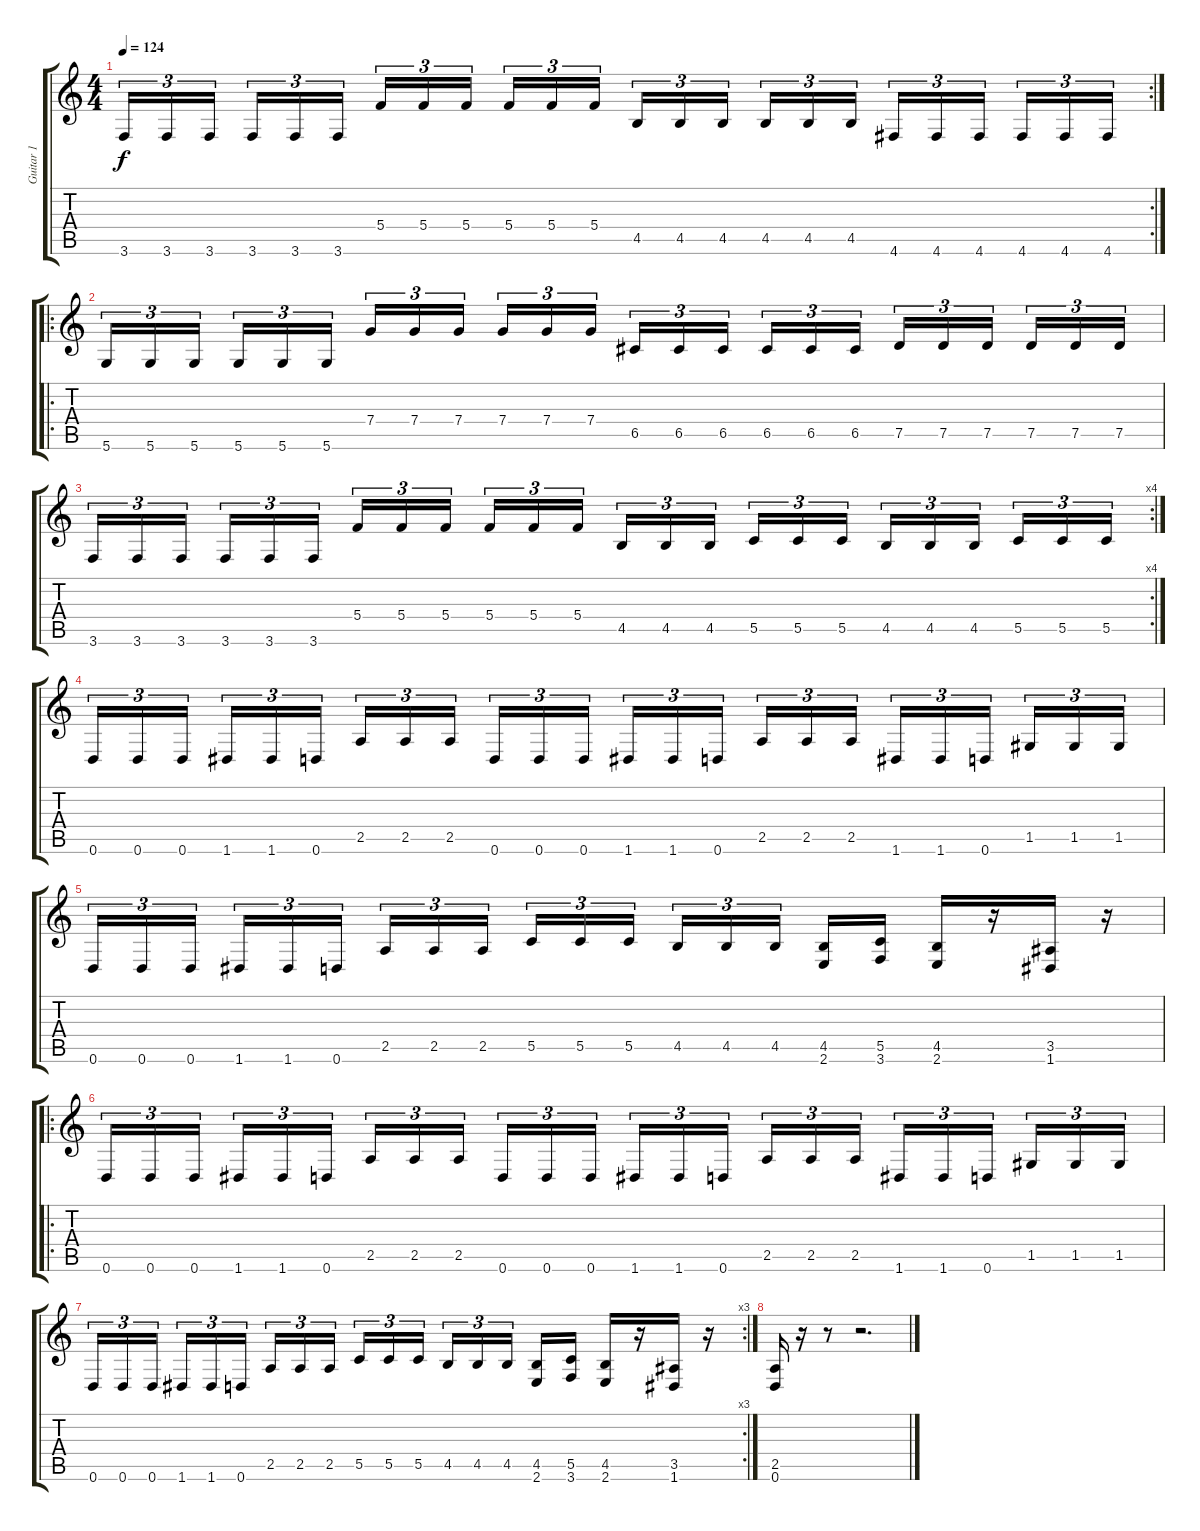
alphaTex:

\track ("Guitar 1" "Guitar 1") {instrument distortionguitar}
\staff {score tabs}
\tuning (D4 A3 F3 C3 G2 D2) {hide}
\rc 2
\ts (4 4)
\tempo 124
\clef g2
\ks c
3.6.16{tu (3 2) dy f} 3.6.16{tu (3 2)} 3.6.16{tu (3 2)} 3.6.16{tu (3 2)} 3.6.16{tu (3 2)} 3.6.16{tu (3 2)} 5.4.16{tu (3 2)} 5.4.16{tu (3 2)} 5.4.16{tu (3 2)} 5.4.16{tu (3 2)} 5.4.16{tu (3 2)} 5.4.16{tu (3 2)} 4.5.16{tu (3 2)} 4.5.16{tu (3 2)} 4.5.16{tu (3 2)} 4.5.16{tu (3 2)} 4.5.16{tu (3 2)} 4.5.16{tu (3 2)} 4.6.16{tu (3 2)} 4.6.16{tu (3 2)} 4.6.16{tu (3 2)} 4.6.16{tu (3 2)} 4.6.16{tu (3 2)} 4.6.16{tu (3 2)} |
\ro
5.6.16{tu (3 2)} 5.6.16{tu (3 2)} 5.6.16{tu (3 2)} 5.6.16{tu (3 2)} 5.6.16{tu (3 2)} 5.6.16{tu (3 2)} 7.4.16{tu (3 2)} 7.4.16{tu (3 2)} 7.4.16{tu (3 2)} 7.4.16{tu (3 2)} 7.4.16{tu (3 2)} 7.4.16{tu (3 2)} 6.5.16{tu (3 2)} 6.5.16{tu (3 2)} 6.5.16{tu (3 2)} 6.5.16{tu (3 2)} 6.5.16{tu (3 2)} 6.5.16{tu (3 2)} 7.5.16{tu (3 2)} 7.5.16{tu (3 2)} 7.5.16{tu (3 2)} 7.5.16{tu (3 2)} 7.5.16{tu (3 2)} 7.5.16{tu (3 2)} |
\rc 4
3.6.16{tu (3 2)} 3.6.16{tu (3 2)} 3.6.16{tu (3 2)} 3.6.16{tu (3 2)} 3.6.16{tu (3 2)} 3.6.16{tu (3 2)} 5.4.16{tu (3 2)} 5.4.16{tu (3 2)} 5.4.16{tu (3 2)} 5.4.16{tu (3 2)} 5.4.16{tu (3 2)} 5.4.16{tu (3 2)} 4.5.16{tu (3 2)} 4.5.16{tu (3 2)} 4.5.16{tu (3 2)} 5.5.16{tu (3 2)} 5.5.16{tu (3 2)} 5.5.16{tu (3 2)} 4.5.16{tu (3 2)} 4.5.16{tu (3 2)} 4.5.16{tu (3 2)} 5.5.16{tu (3 2)} 5.5.16{tu (3 2)} 5.5.16{tu (3 2)} |
0.6.16{tu (3 2)} 0.6.16{tu (3 2)} 0.6.16{tu (3 2)} 1.6.16{tu (3 2)} 1.6.16{tu (3 2)} 0.6.16{tu (3 2)} 2.5.16{tu (3 2)} 2.5.16{tu (3 2)} 2.5.16{tu (3 2)} 0.6.16{tu (3 2)} 0.6.16{tu (3 2)} 0.6.16{tu (3 2)} 1.6.16{tu (3 2)} 1.6.16{tu (3 2)} 0.6.16{tu (3 2)} 2.5.16{tu (3 2)} 2.5.16{tu (3 2)} 2.5.16{tu (3 2)} 1.6.16{tu (3 2)} 1.6.16{tu (3 2)} 0.6.16{tu (3 2)} 1.5.16{tu (3 2)} 1.5.16{tu (3 2)} 1.5.16{tu (3 2)} |
0.6.16{tu (3 2)} 0.6.16{tu (3 2)} 0.6.16{tu (3 2)} 1.6.16{tu (3 2)} 1.6.16{tu (3 2)} 0.6.16{tu (3 2)} 2.5.16{tu (3 2)} 2.5.16{tu (3 2)} 2.5.16{tu (3 2)} 5.5.16{tu (3 2)} 5.5.16{tu (3 2)} 5.5.16{tu (3 2)} 4.5.16{tu (3 2)} 4.5.16{tu (3 2)} 4.5.16{tu (3 2)} (4.5 2.6).16 (5.5 3.6).16 (4.5 2.6).16 r.16 (3.5 1.6).16 r.16 |
\ro
0.6.16{tu (3 2)} 0.6.16{tu (3 2)} 0.6.16{tu (3 2)} 1.6.16{tu (3 2)} 1.6.16{tu (3 2)} 0.6.16{tu (3 2)} 2.5.16{tu (3 2)} 2.5.16{tu (3 2)} 2.5.16{tu (3 2)} 0.6.16{tu (3 2)} 0.6.16{tu (3 2)} 0.6.16{tu (3 2)} 1.6.16{tu (3 2)} 1.6.16{tu (3 2)} 0.6.16{tu (3 2)} 2.5.16{tu (3 2)} 2.5.16{tu (3 2)} 2.5.16{tu (3 2)} 1.6.16{tu (3 2)} 1.6.16{tu (3 2)} 0.6.16{tu (3 2)} 1.5.16{tu (3 2)} 1.5.16{tu (3 2)} 1.5.16{tu (3 2)} |
\rc 3
0.6.16{tu (3 2)} 0.6.16{tu (3 2)} 0.6.16{tu (3 2)} 1.6.16{tu (3 2)} 1.6.16{tu (3 2)} 0.6.16{tu (3 2)} 2.5.16{tu (3 2)} 2.5.16{tu (3 2)} 2.5.16{tu (3 2)} 5.5.16{tu (3 2)} 5.5.16{tu (3 2)} 5.5.16{tu (3 2)} 4.5.16{tu (3 2)} 4.5.16{tu (3 2)} 4.5.16{tu (3 2)} (4.5 2.6).16 (5.5 3.6).16 (4.5 2.6).16 r.16 (3.5 1.6).16 r.16 |
(2.5 0.6).16 r.16 r.8 r.2{d}
